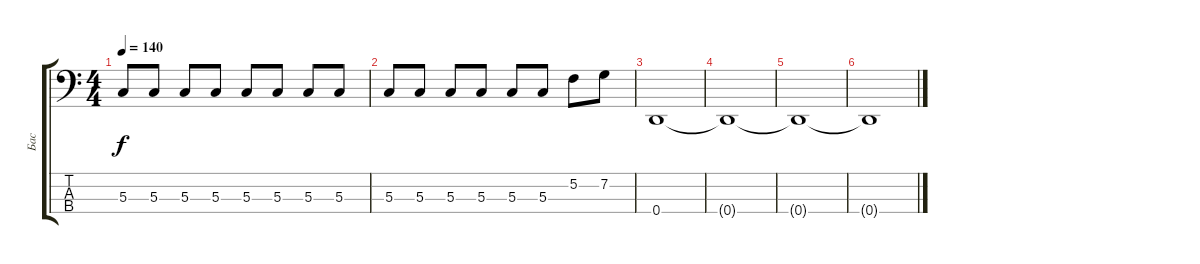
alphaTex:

\track ("Бас" "Бас") {instrument electricbassfinger}
\staff {score tabs}
\tuning (F2 C2 G1 D1) {hide}
\ts (4 4)
\tempo 140
\clef f4
\ks c
5.3.8{dy f} 5.3.8 5.3.8 5.3.8 5.3.8 5.3.8 5.3.8 5.3.8 |
5.3.8 5.3.8 5.3.8 5.3.8 5.3.8 5.3.8 5.2.8 7.2.8 |
0.4.1 |
0.4{t}.1 |
0.4{t}.1 |
0.4{t}.1
